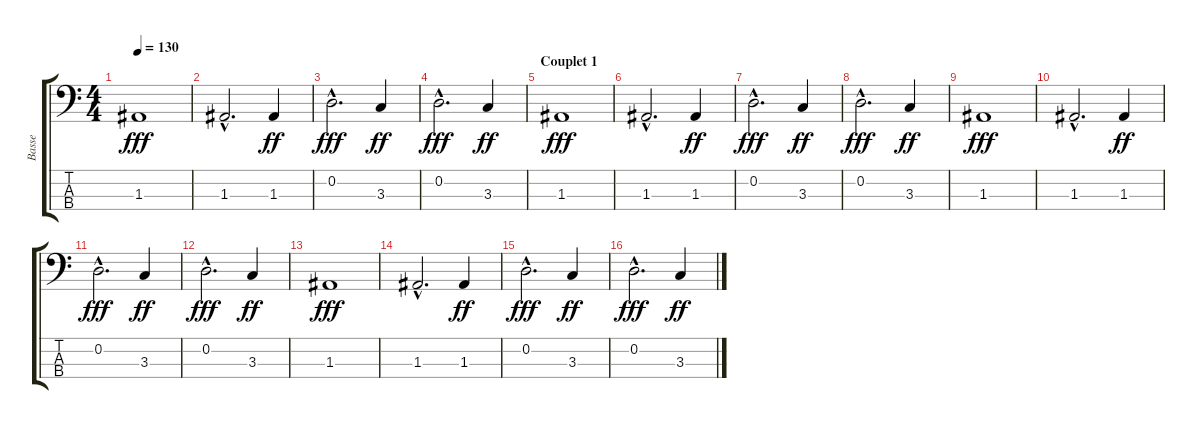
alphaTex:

\track ("Basse" "Basse") {instrument electricbassfinger}
\staff {score tabs}
\tuning (G2 D2 A1 E1) {hide}
\ts (4 4)
\tempo 130
\clef f4
\ks c
1.3.1{dy fff} |
1.3{hac}.2{d} 1.3.4{dy ff} |
0.2{hac}.2{d dy fff} 3.3.4{dy ff} |
0.2{hac}.2{d dy fff} 3.3.4{dy ff} |
\section ("" "Couplet 1")
1.3.1{dy fff} |
1.3{hac}.2{d} 1.3.4{dy ff} |
0.2{hac}.2{d dy fff} 3.3.4{dy ff} |
0.2{hac}.2{d dy fff} 3.3.4{dy ff} |
1.3.1{dy fff} |
1.3{hac}.2{d} 1.3.4{dy ff} |
0.2{hac}.2{d dy fff} 3.3.4{dy ff} |
0.2{hac}.2{d dy fff} 3.3.4{dy ff} |
1.3.1{dy fff} |
1.3{hac}.2{d} 1.3.4{dy ff} |
0.2{hac}.2{d dy fff} 3.3.4{dy ff} |
0.2{hac}.2{d dy fff} 3.3.4{dy ff}
